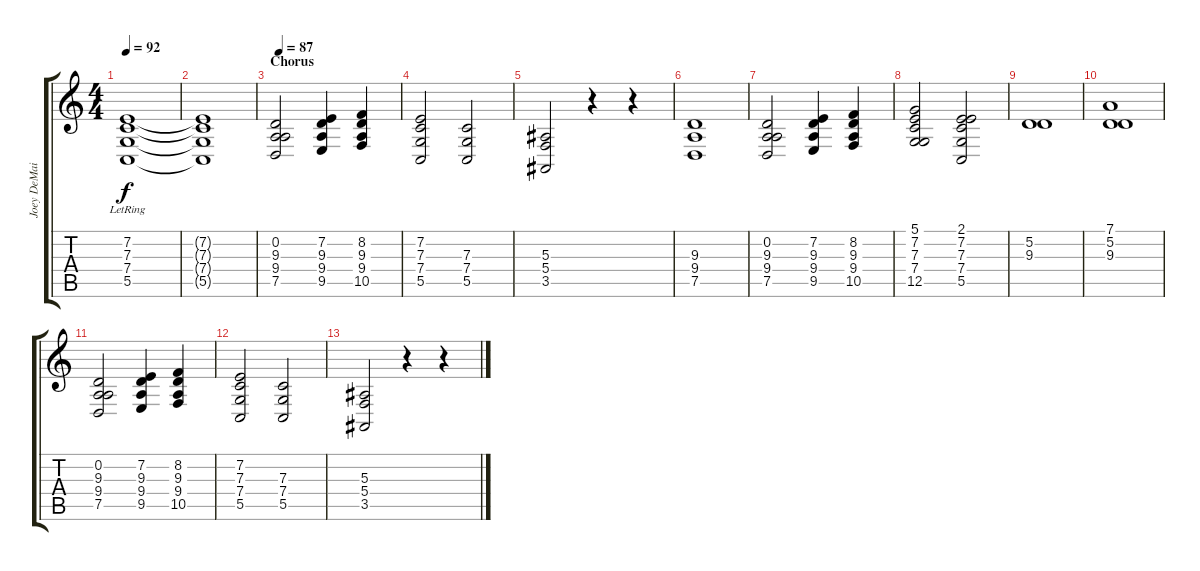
\track ("Joey DeMaio Choir" "Joey DeMai") {instrument choiraahs}
\staff {score tabs}
\tuning (D4 A3 F3 C3 G2 D2) {hide}
\ts (4 4)
\tempo 92
\clef g2
\ks c
(7.2{lr} 7.3{lr} 7.4{lr} 5.5{lr}).1{dy f} |
(7.2{t} 7.3{t} 7.4{t} 5.5{t}).1 |
\section ("" "Chorus")
\tempo 87
(0.2 9.3 9.4 7.5).2{volume 6} (7.2 9.3 9.4 9.5).4 (8.2 9.3 9.4 10.5).4 |
(7.2 7.3 7.4 5.5).2 (7.3 7.4 5.5).2 |
(5.3 5.4 3.5).2 r.4 r.4 |
(9.3 9.4 7.5).1 |
(0.2 9.3 9.4 7.5).2 (7.2 9.3 9.4 9.5).4 (8.2 9.3 9.4 10.5).4 |
(5.1 7.2 7.3 7.4 12.5).2{volume 5} (2.1 7.2 7.3 7.4 5.5).2 |
(5.2 9.3).1{volume 3} |
(7.1 5.2 9.3).1{volume 2} |
(0.2 9.3 9.4 7.5).2{volume 6} (7.2 9.3 9.4 9.5).4 (8.2 9.3 9.4 10.5).4 |
(7.2 7.3 7.4 5.5).2 (7.3 7.4 5.5).2 |
(5.3 5.4 3.5).2 r.4 r.4
